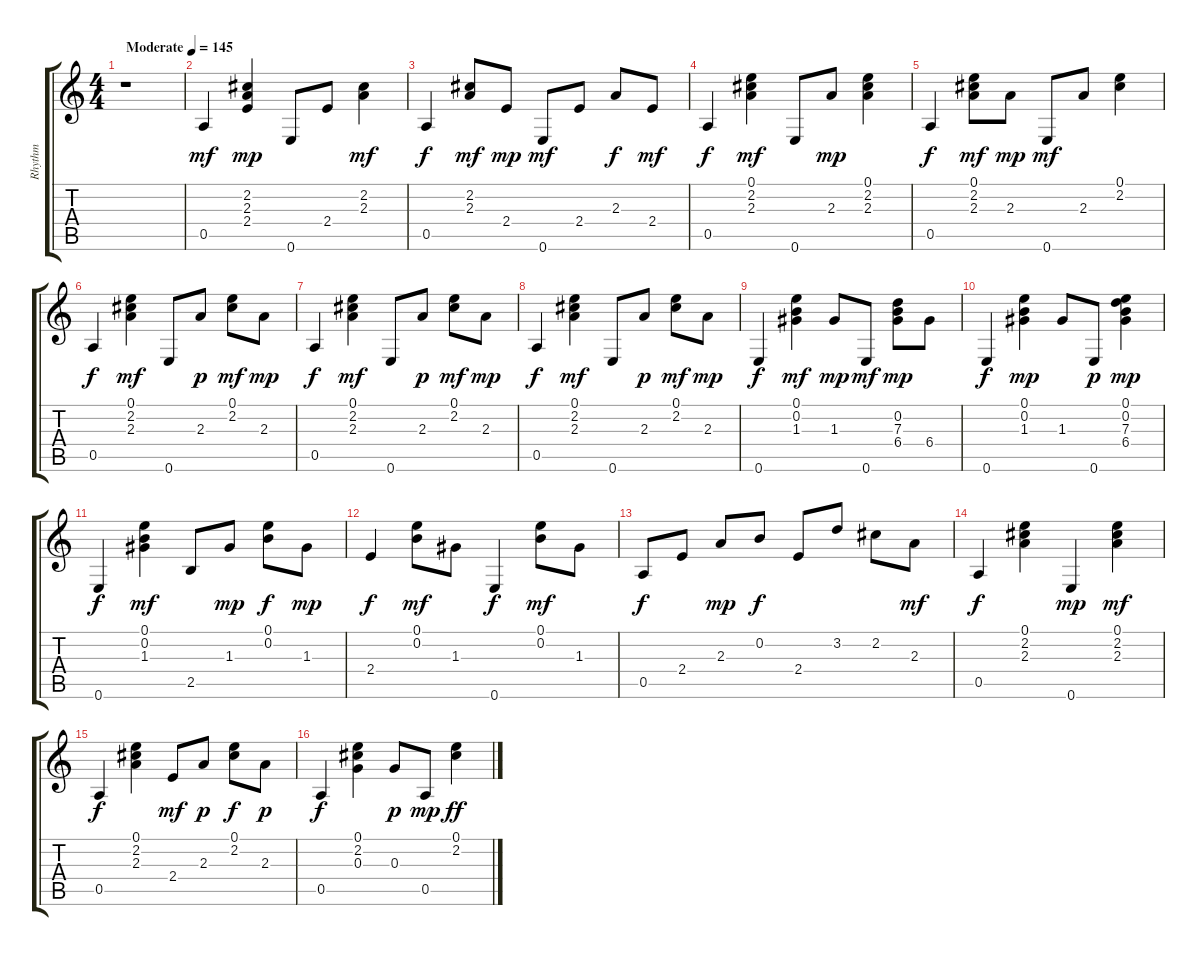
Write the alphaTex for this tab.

\track ("Rhythm" "Rhythm") {instrument acousticguitarsteel}
\staff {score tabs}
\tuning (E4 B3 G3 D3 A2 E2) {hide}
\ts (4 4)
\tempo (145 "Moderate")
\clef g2
\ks c
r.1{dy mf instrument acousticguitarsteel} |
0.5.4 (2.2 2.3 2.4).4{dy mp} 0.6.8 2.4.8 (2.2 2.3).4{dy mf} |
0.5.4{dy f} (2.2 2.3).8{dy mf} 2.4.8{dy mp} 0.6.8{dy mf} 2.4.8 2.3.8{dy f} 2.4.8{dy mf} |
0.5.4{dy f} (0.1 2.2 2.3).4{dy mf} 0.6.8 2.3.8{dy mp} (0.1 2.2 2.3).4 |
0.5.4{dy f} (0.1 2.2 2.3).8{dy mf} 2.3.8{dy mp} 0.6.8{dy mf} 2.3.8 (0.1 2.2).4 |
0.5.4{dy f} (0.1 2.2 2.3).4{dy mf} 0.6.8 2.3.8{dy p} (0.1 2.2).8{dy mf} 2.3.8{dy mp} |
0.5.4{dy f} (0.1 2.2 2.3).4{dy mf} 0.6.8 2.3.8{dy p} (0.1 2.2).8{dy mf} 2.3.8{dy mp} |
0.5.4{dy f} (0.1 2.2 2.3).4{dy mf} 0.6.8 2.3.8{dy p} (0.1 2.2).8{dy mf} 2.3.8{dy mp} |
0.6.4{dy f} (0.1 0.2 1.3).4{dy mf} 1.3.8{dy mp} 0.6.8{dy mf} (0.2 7.3 6.4).8{dy mp} 6.4.8 |
0.6.4{dy f} (0.1 0.2 1.3).4{dy mp} 1.3.8 0.6.8{dy p} (0.1 0.2 7.3 6.4).4{dy mp} |
0.6.4{dy f} (0.1 0.2 1.3).4{dy mf} 2.5.8 1.3.8{dy mp} (0.1 0.2).8{dy f} 1.3.8{dy mp} |
2.4.4{dy f} (0.1 0.2).8{dy mf} 1.3.8 0.6.4{dy f} (0.1 0.2).8{dy mf} 1.3.8 |
0.5.8{dy f} 2.4.8 2.3.8{dy mp} 0.2.8{dy f} 2.4.8 3.2.8 2.2.8 2.3.8{dy mf} |
0.5.4{dy f} (0.1 2.2 2.3).4 0.6.4{dy mp} (0.1 2.2 2.3).4{dy mf} |
0.5.4{dy f} (0.1 2.2 2.3).4 2.4.8{dy mf} 2.3.8{dy p} (0.1 2.2).8{dy f} 2.3.8{dy p} |
0.5.4{dy f} (0.1 2.2 0.3).4 0.3.8{dy p} 0.5.8{dy mp} (0.1 2.2).4{dy ff}
